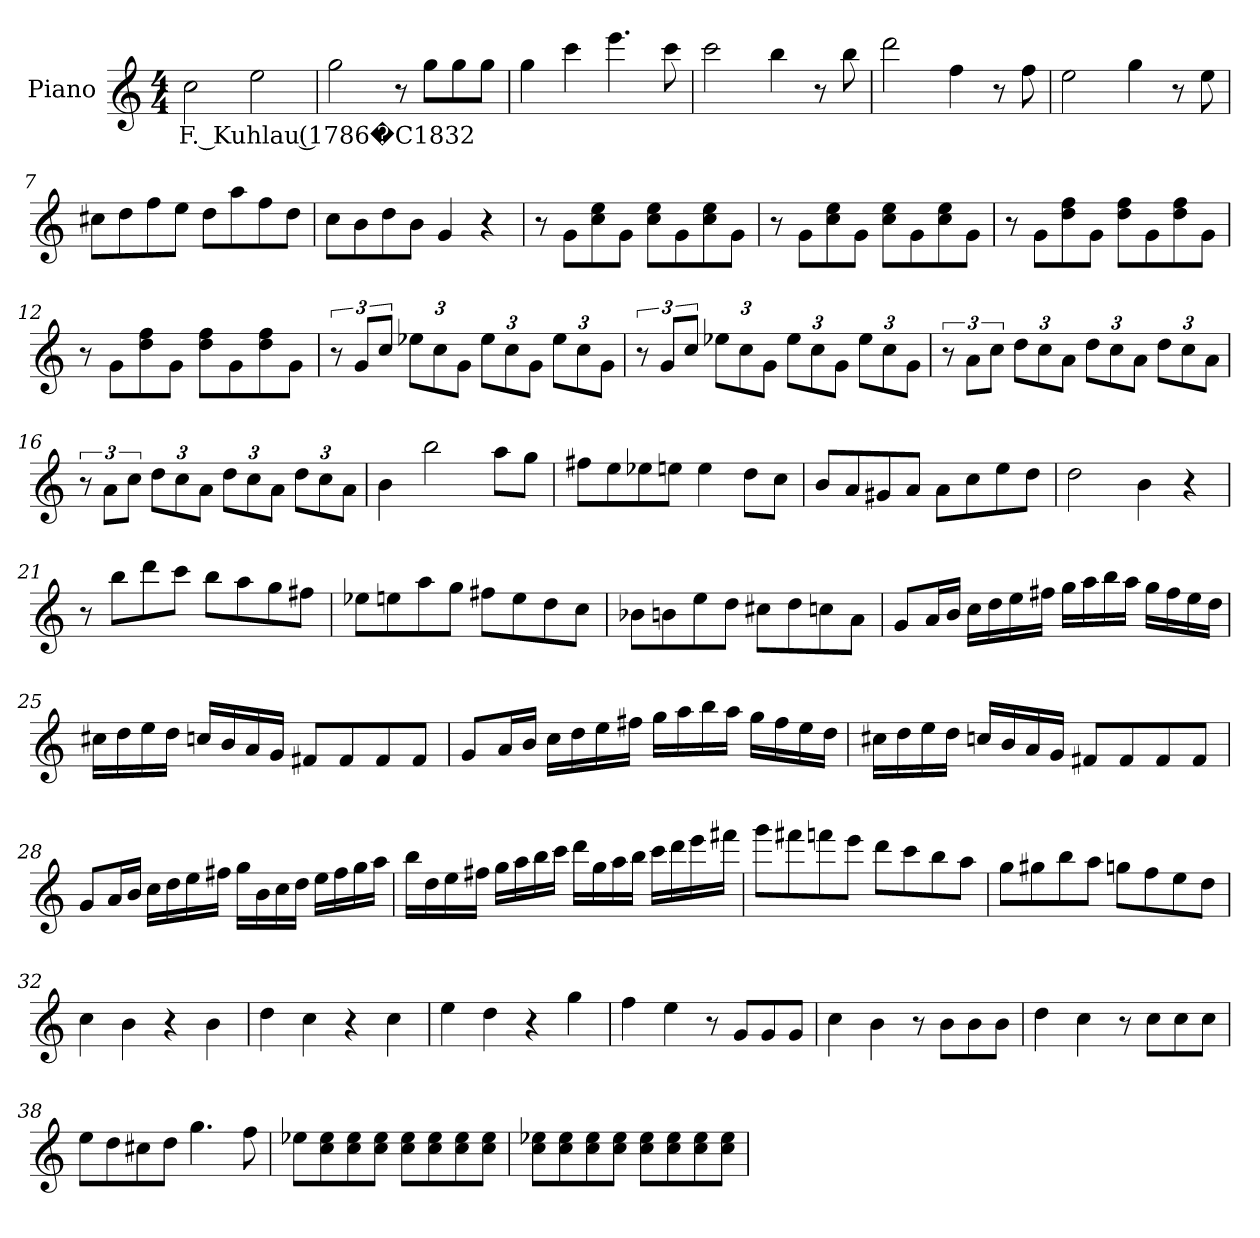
**kern	**text
*part1	*part1
*staff1	*staff1
*I"Piano	*
*I'Pno.	*
*clefG2	*
*k[]	*
*M4/4	*
*MM120	*
=1	=1
!	!LO:LY:b
2cc\	F. Kuhlau (1786�C1832
2ee\	.
=2	=2
2gg\	.
8r	.
8gg\L	.
8gg\	.
8gg\J	.
=3	=3
4gg\	.
4ccc\	.
4.eee\	.
8ccc\	.
=4	=4
2ccc\	.
4bb\	.
8r	.
8bb\	.
=5	=5
2ddd\	.
4ff\	.
8r	.
8ff\	.
=6	=6
2ee\	.
4gg\	.
8r	.
8ee\	.
!!LO:LB:g=z
=7	=7
8cc#X\L	.
8dd\	.
8ff\	.
8ee\J	.
8dd\L	.
8aa\	.
8ff\	.
8dd\J	.
=8	=8
8cc\L	.
8b\	.
8dd\	.
8b\J	.
4g/	.
4r	.
=9	=9
8r	.
8g\L	.
8cc\ 8ee\	.
8g\J	.
8cc\ 8ee\L	.
8g\	.
8cc\ 8ee\	.
8g\J	.
=10	=10
8r	.
8g\L	.
8cc\ 8ee\	.
8g\J	.
8cc\ 8ee\L	.
8g\	.
8cc\ 8ee\	.
8g\J	.
=11	=11
8r	.
8g\L	.
8dd\ 8ff\	.
8g\J	.
8dd\ 8ff\L	.
8g\	.
8dd\ 8ff\	.
8g\J	.
!!LO:LB:g=z
=12	=12
8r	.
8g\L	.
8dd\ 8ff\	.
8g\J	.
8dd\ 8ff\L	.
8g\	.
8dd\ 8ff\	.
8g\J	.
=13	=13
12r	.
12g/L	.
12cc/J	.
*Xbrackettup	*
12ee-X\L	.
12cc\	.
12g\J	.
12ee-\L	.
12cc\	.
12g\J	.
12ee-\L	.
12cc\	.
12g\J	.
=14	=14
*brackettup	*
12r	.
12g/L	.
12cc/J	.
*Xbrackettup	*
12ee-X\L	.
12cc\	.
12g\J	.
12ee-\L	.
12cc\	.
12g\J	.
12ee-\L	.
12cc\	.
12g\J	.
=15	=15
*brackettup	*
12r	.
12a\L	.
12cc\J	.
*Xbrackettup	*
12dd\L	.
12cc\	.
12a\J	.
12dd\L	.
12cc\	.
12a\J	.
12dd\L	.
12cc\	.
12a\J	.
!!LO:LB:g=z
=16	=16
*brackettup	*
12r	.
12a\L	.
12cc\J	.
*Xbrackettup	*
12dd\L	.
12cc\	.
12a\J	.
12dd\L	.
12cc\	.
12a\J	.
12dd\L	.
12cc\	.
12a\J	.
=17	=17
4b\	.
2bb\	.
8aa\L	.
8gg\J	.
=18	=18
8ff#X\L	.
8ee\	.
8ee-X\	.
8een\J	.
4ee\	.
8dd\L	.
8cc\J	.
=19	=19
8b/L	.
8a/	.
8g#X/	.
8a/J	.
8a\L	.
8cc\	.
8ee\	.
8dd\J	.
=20	=20
2dd\	.
4b\	.
4r	.
!!LO:LB:g=z
=21	=21
8r	.
8bb\L	.
8ddd\	.
8ccc\J	.
8bb\L	.
8aa\	.
8gg\	.
8ff#X\J	.
=22	=22
8ee-X\L	.
8een\	.
8aa\	.
8gg\J	.
8ff#X\L	.
8ee\	.
8dd\	.
8cc\J	.
=23	=23
8b-X\L	.
8bn\	.
8ee\	.
8dd\J	.
8cc#X\L	.
8dd\	.
8ccn\	.
8a\J	.
=24	=24
8g/L	.
16a/L	.
16b/JJ	.
16cc\LL	.
16dd\	.
16ee\	.
16ff#X\JJ	.
16gg\LL	.
16aa\	.
16bb\	.
16aa\JJ	.
16gg\LL	.
16ff#\	.
16ee\	.
16dd\JJ	.
!!LO:LB:g=z
=25	=25
16cc#X\LL	.
16dd\	.
16ee\	.
16dd\JJ	.
16ccn/LL	.
16b/	.
16a/	.
16g/JJ	.
8f#X/L	.
8f#/	.
8f#/	.
8f#/J	.
=26	=26
8g/L	.
16a/L	.
16b/JJ	.
16cc\LL	.
16dd\	.
16ee\	.
16ff#X\JJ	.
16gg\LL	.
16aa\	.
16bb\	.
16aa\JJ	.
16gg\LL	.
16ff#\	.
16ee\	.
16dd\JJ	.
=27	=27
16cc#X\LL	.
16dd\	.
16ee\	.
16dd\JJ	.
16ccn/LL	.
16b/	.
16a/	.
16g/JJ	.
8f#X/L	.
8f#/	.
8f#/	.
8f#/J	.
!!LO:LB:g=z
=28	=28
8g/L	.
16a/L	.
16b/JJ	.
16cc\LL	.
16dd\	.
16ee\	.
16ff#X\JJ	.
16gg\LL	.
16b\	.
16cc\	.
16dd\JJ	.
16ee\LL	.
16ff#\	.
16gg\	.
16aa\JJ	.
=29	=29
16bb\LL	.
16dd\	.
16ee\	.
16ff#X\JJ	.
16gg\LL	.
16aa\	.
16bb\	.
16ccc\JJ	.
16ddd\LL	.
16gg\	.
16aa\	.
16bb\JJ	.
16ccc\LL	.
16ddd\	.
16eee\	.
16fff#X\JJ	.
!!LO:LB:g=z
=30	=30
8ggg\L	.
8fff#X\	.
8fffn\	.
8eee\J	.
8ddd\L	.
8ccc\	.
8bb\	.
8aa\J	.
=31	=31
8gg\L	.
8gg#X\	.
8bb\	.
8aa\J	.
8ggn\L	.
8ff\	.
8ee\	.
8dd\J	.
=32	=32
4cc\	.
4b\	.
4r	.
4b\	.
=33	=33
4dd\	.
4cc\	.
4r	.
4cc\	.
=34	=34
4ee\	.
4dd\	.
4r	.
4gg\	.
=35	=35
4ff\	.
4ee\	.
8r	.
8g/L	.
8g/	.
8g/J	.
!!LO:LB:g=z
=36	=36
4cc\	.
4b\	.
8r	.
8b\L	.
8b\	.
8b\J	.
=37	=37
4dd\	.
4cc\	.
8r	.
8cc\L	.
8cc\	.
8cc\J	.
=38	=38
8ee\L	.
8dd\	.
8cc#X\	.
8dd\J	.
4.gg\	.
8ff\	.
=39	=39
8ee-X\L	.
8cc\ 8ee-\	.
8cc\ 8ee-\	.
8cc\ 8ee-\J	.
8cc\ 8ee-\L	.
8cc\ 8ee-\	.
8cc\ 8ee-\	.
8cc\ 8ee-\J	.
=40	=40
8cc\ 8ee-X\L	.
8cc\ 8ee-\	.
8cc\ 8ee-\	.
8cc\ 8ee-\J	.
8cc\ 8ee-\L	.
8cc\ 8ee-\	.
8cc\ 8ee-\	.
8cc\ 8ee-\J	.
=	=
*-	*-
